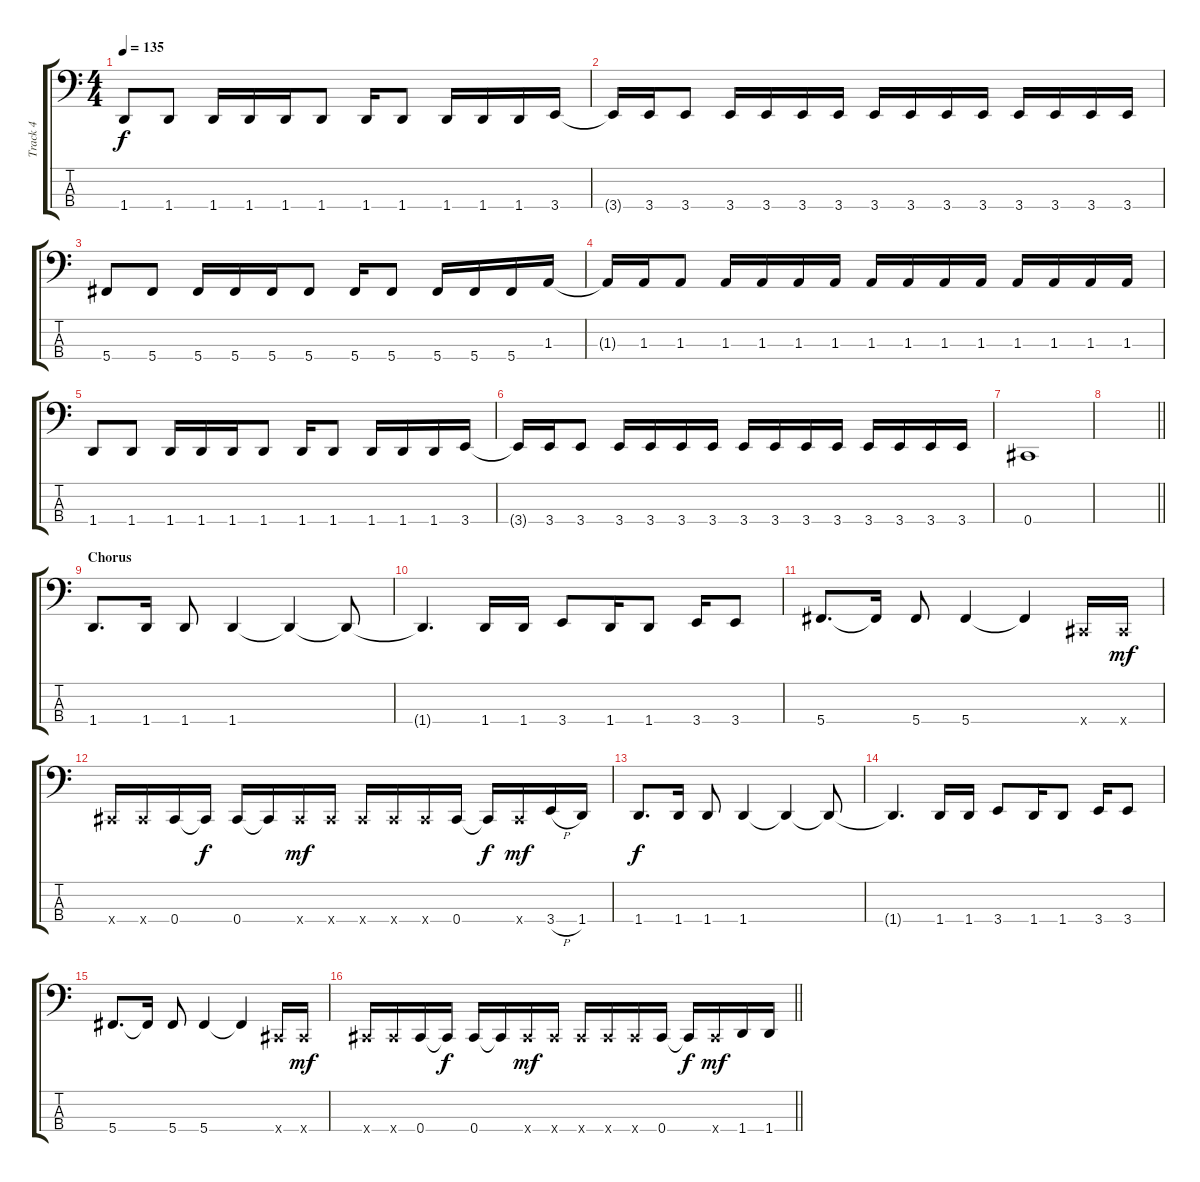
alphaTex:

\track ("Track 4" "Track 4") {instrument slapbass1}
\staff {score tabs}
\tuning (Gb2 Db2 Ab1 Db1) {hide}
\ts (4 4)
\tempo 135
\clef f4
\ks c
1.4.8{dy f} 1.4.8 1.4.16 1.4.16 1.4.16 1.4.8 1.4.16 1.4.8 1.4.16 1.4.16 1.4.16 3.4.16 |
3.4{t}.16 3.4.16 3.4.8 3.4.16 3.4.16 3.4.16 3.4.16 3.4.16 3.4.16 3.4.16 3.4.16 3.4.16 3.4.16 3.4.16 3.4.16 |
5.4.8{instrument electricbassfinger} 5.4.8 5.4.16 5.4.16 5.4.16 5.4.8 5.4.16 5.4.8 5.4.16 5.4.16 5.4.16 1.3.16 |
1.3{t}.16 1.3.16 1.3.8 1.3.16 1.3.16 1.3.16 1.3.16 1.3.16 1.3.16 1.3.16 1.3.16 1.3.16 1.3.16 1.3.16 1.3.16 |
1.4.8 1.4.8 1.4.16 1.4.16 1.4.16 1.4.8 1.4.16 1.4.8 1.4.16 1.4.16 1.4.16 3.4.16 |
3.4{t}.16 3.4.16 3.4.8 3.4.16 3.4.16 3.4.16 3.4.16 3.4.16 3.4.16 3.4.16 3.4.16 3.4.16 3.4.16 3.4.16 3.4.16 |
0.4.1 |
\barLineRight lightlight
|
\section ("" "Chorus")
1.4.8{d} 1.4.16 1.4.8 1.4.4 1.4{t}.4 1.4{t}.8 |
1.4{t}.4{d} 1.4.16 1.4.16 3.4.8 1.4.16 1.4.8 3.4.16 3.4.8 |
5.4.8{d} 5.4{t}.16 5.4.8 5.4.4 5.4{t}.4 0.4{x}.16 0.4{x}.16{dy mf} |
0.4{x}.16 0.4{x}.16 0.4.16 0.4{t}.16{dy f} 0.4.16 0.4{t}.16 0.4{x}.16{dy mf} 0.4{x}.16 0.4{x}.16 0.4{x}.16 0.4{x}.16 0.4.16 0.4{t}.16{dy f} 0.4{x}.16{dy mf} 3.4{h}.16 1.4.16 |
1.4.8{d dy f} 1.4.16 1.4.8 1.4.4 1.4{t}.4 1.4{t}.8 |
1.4{t}.4{d} 1.4.16 1.4.16 3.4.8 1.4.16 1.4.8 3.4.16 3.4.8 |
5.4.8{d} 5.4{t}.16 5.4.8 5.4.4 5.4{t}.4 0.4{x}.16 0.4{x}.16{dy mf} |
\barLineRight lightlight
0.4{x}.16 0.4{x}.16 0.4.16 0.4{t}.16{dy f} 0.4.16 0.4{t}.16 0.4{x}.16{dy mf} 0.4{x}.16 0.4{x}.16 0.4{x}.16 0.4{x}.16 0.4.16 0.4{t}.16{dy f} 0.4{x}.16{dy mf} 1.4.16 1.4.16
